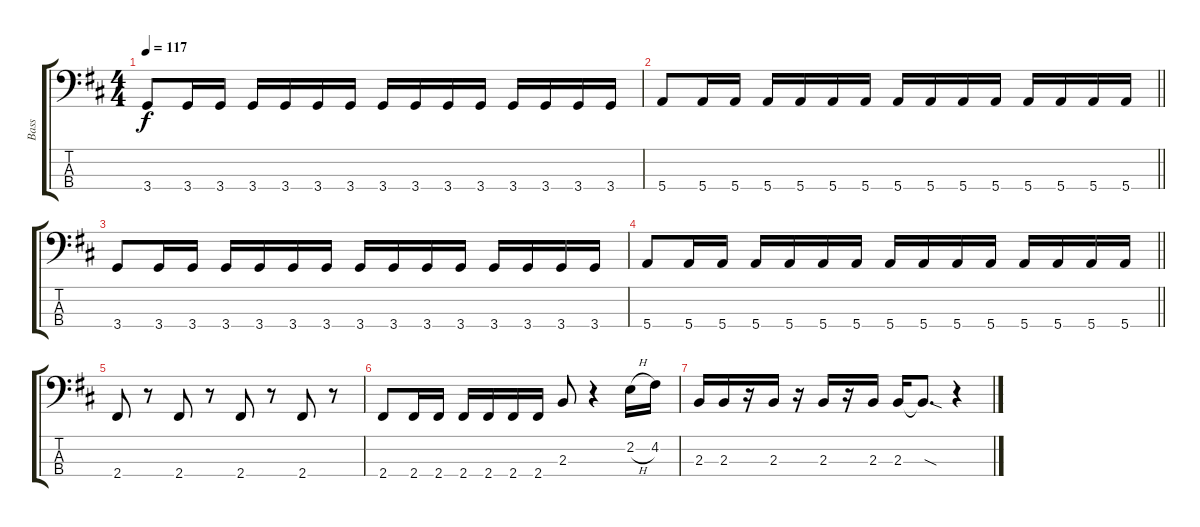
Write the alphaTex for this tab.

\track ("Bass" "Bass") {instrument electricbasspick}
\staff {score tabs}
\tuning (G2 D2 A1 E1) {hide}
\ts (4 4)
\tempo 117
\clef f4
\ks d
3.4.8{dy f} 3.4.16 3.4.16 3.4.16 3.4.16 3.4.16 3.4.16 3.4.16 3.4.16 3.4.16 3.4.16 3.4.16 3.4.16 3.4.16 3.4.16 |
\barLineRight lightlight
5.4.8 5.4.16 5.4.16 5.4.16 5.4.16 5.4.16 5.4.16 5.4.16 5.4.16 5.4.16 5.4.16 5.4.16 5.4.16 5.4.16 5.4.16 |
3.4.8 3.4.16 3.4.16 3.4.16 3.4.16 3.4.16 3.4.16 3.4.16 3.4.16 3.4.16 3.4.16 3.4.16 3.4.16 3.4.16 3.4.16 |
\barLineRight lightlight
5.4.8 5.4.16 5.4.16 5.4.16 5.4.16 5.4.16 5.4.16 5.4.16 5.4.16 5.4.16 5.4.16 5.4.16 5.4.16 5.4.16 5.4.16 |
2.4.8{instrument slapbass1} r.8 2.4.8 r.8 2.4.8 r.8 2.4.8 r.8 |
2.4.8{instrument electricbasspick} 2.4.16 2.4.16 2.4.16 2.4.16 2.4.16 2.4.16 2.3.8 r.4 2.2{h}.16{instrument slapbass1} 4.2.16 |
2.3.16 2.3.16 r.16 2.3.16 r.16 2.3.16 r.16 2.3.16 2.3.16 2.3{sod t}.8{d} r.4
